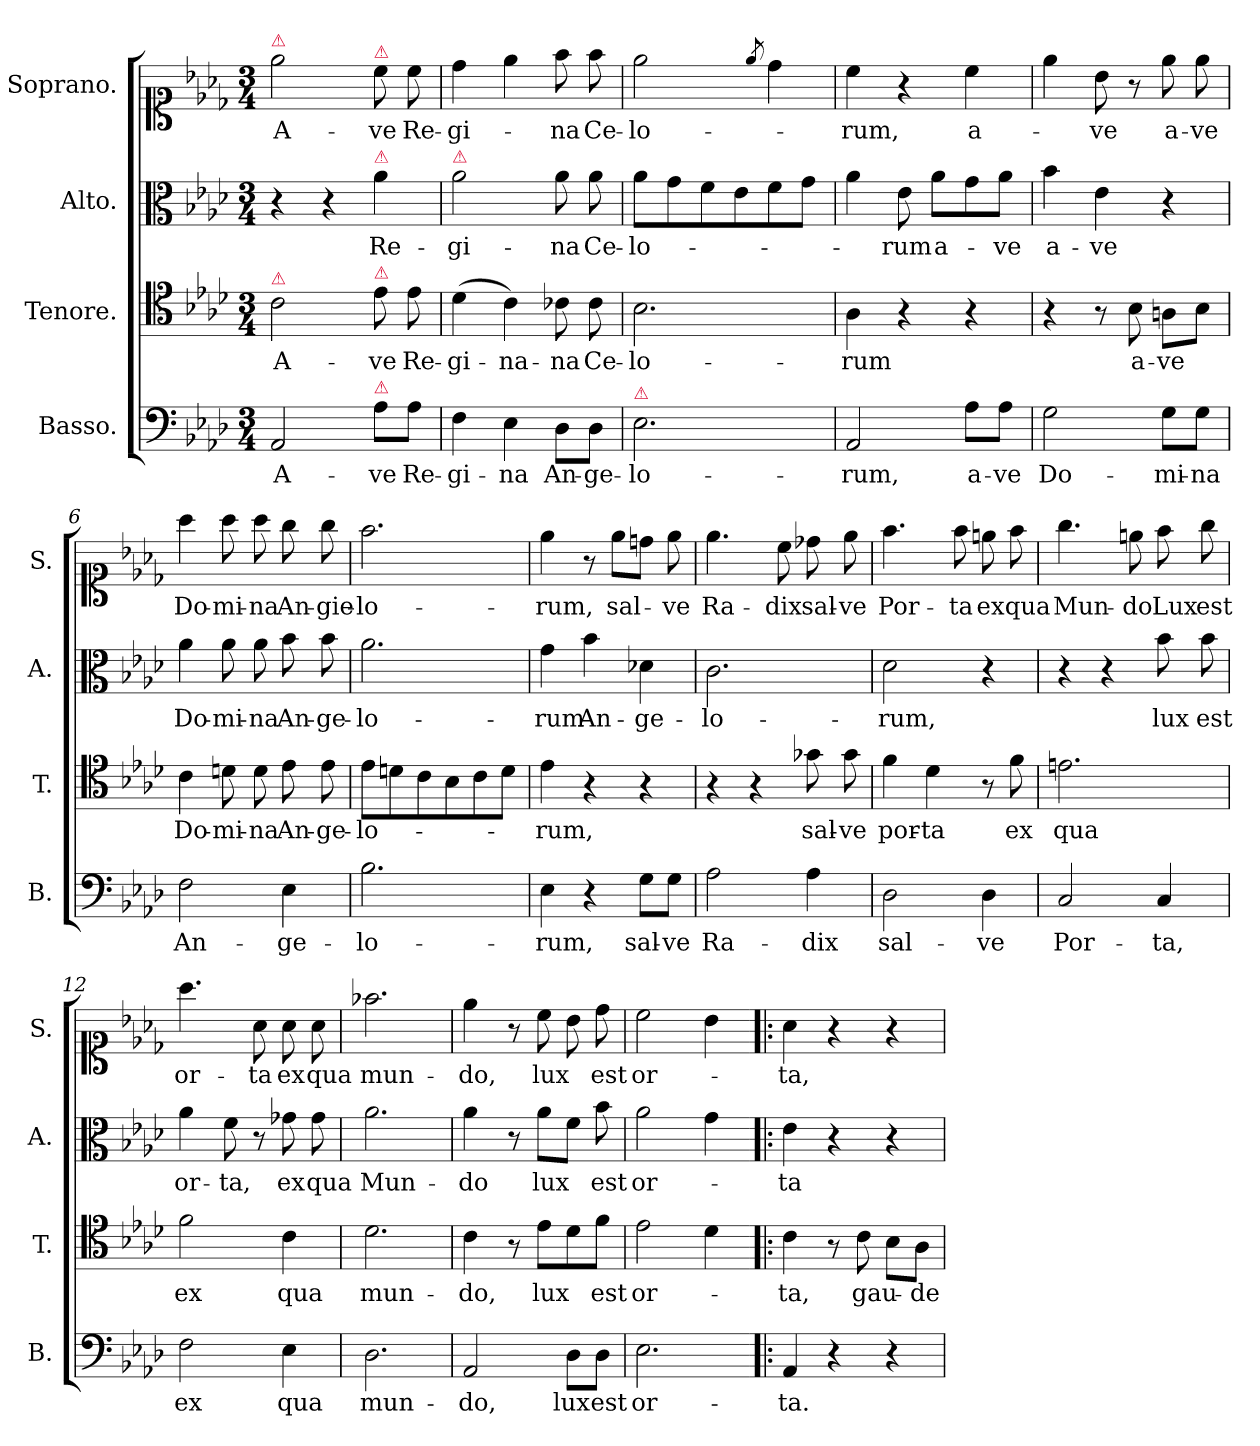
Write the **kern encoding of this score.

**kern	**text	**kern	**text	**kern	**text	**kern	**text
*part4	*part4	*part3	*part3	*part2	*part2	*part1	*part1
*staff4	*staff4	*staff3	*staff3	*staff2	*staff2	*staff1	*staff1
*I"Basso.	*	*I"Tenore.	*	*I"Alto.	*	*I"Soprano.	*
*I'B.	*	*I'T.	*	*I'A.	*	*I'S.	*
*clefF4	*	*clefC4	*	*clefC3	*	*clefC1	*
*k[b-e-a-d-]	*	*k[b-e-a-d-]	*	*k[b-e-a-d-]	*	*k[b-e-a-d-]	*
*A-:	*	*A-:	*	*A-:	*	*A-:	*
*M3/4	*	*M3/4	*	*M3/4	*	*M3/4	*
=1	=1	=1	=1	=1	=1	=1	=1
!	!	!	!	!	!	!LO:TX:a:color=crimson:t=⚠	!
!	!	!LO:TX:a:color=crimson:t=⚠	!	!	!	!	!
2AA-/	A-	2c\	A-	4r	.	2ee-\	A-
.	.	.	.	4r	.	.	.
!	!	!	!	!	!	!LO:TX:a:color=crimson:t=⚠	!
!	!	!	!	!LO:TX:a:color=crimson:t=⚠	!	!	!
!	!	!LO:TX:a:color=crimson:t=⚠	!	!	!	!	!
!LO:TX:a:color=crimson:t=⚠	!	!	!	!	!	!	!
8A-\L	-ve	8e-\	-ve	4a-\	Re-	8cc\	-ve
8A-\J	Re-	8e-\	Re-	.	.	8cc\	Re-
=2	=2	=2	=2	=2	=2	=2	=2
!	!	!	!	!LO:TX:a:color=crimson:t=⚠	!	!	!
4F\	-gi-	(4d-\	-gi-	2a-\	-gi-	4dd-\	-gi-
4E-\	-na	4c\)	-na-	.	.	4ee-\	.
8D-\L	An-	8c-X\	-na	8a-\	-na	8ff\	-na
8D-\J	-ge-	8c-\	Ce-	8a-\	Ce-	8ff\	Ce-
=3	=3	=3	=3	=3	=3	=3	=3
!LO:TX:a:color=crimson:t=⚠	!	!	!	!	!	!	!
2.E-\	-lo-	2.B-\	-lo-	8a-\L	-lo-	2ee-\	-lo-
.	.	.	.	8g\	.	.	.
.	.	.	.	8f\	.	.	.
.	.	.	.	8e-\	.	.	.
.	.	.	.	.	.	8qee-/	.
.	.	.	.	8f\	.	4dd-\	.
.	.	.	.	8g\J	.	.	.
=4	=4	=4	=4	=4	=4	=4	=4
2AA-/	-rum,	4A-\	-rum	4a-\	.	4cc\	-rum,
.	.	4r	.	8e-\	-rum	4r	.
.	.	.	.	8a-\L	a-	.	.
8A-\L	a-	4r	.	8g\	.	4cc\	a-
8A-\J	-ve	.	.	8a-\J	-ve	.	.
=5	=5	=5	=5	=5	=5	=5	=5
2G\	Do-	4r	.	4b-\	a-	4ee-\	.
.	.	8r	.	4e-\	-ve	8b-\	-ve
.	.	8B-\	a-	.	.	8r	.
8G\L	-mi-	8An\L	-ve	4r	.	8ee-\	a-
8G\J	-na	8B-\J	.	.	.	8ee-\	-ve
=6	=6	=6	=6	=6	=6	=6	=6
2F\	An-	4c\	Do-	4a-\	Do-	4aa-\	Do-
.	.	8dn\	-mi-	8a-\	-mi-	8aa-\	-mi-
.	.	8d\	-na	8a-\	-na	8aa-\	-na
4E-\	-ge-	8e-\	An-	8b-\	An-	8gg\	An-
.	.	8e-\	-ge-	8b-\	-ge-	8gg\	-gie-
=7	=7	=7	=7	=7	=7	=7	=7
2.B-\	-lo-	8e-\L	-lo-	2.a-\	-lo-	2.ff\	-lo-
.	.	8dn\	.	.	.	.	.
.	.	8c\	.	.	.	.	.
.	.	8B-\	.	.	.	.	.
.	.	8c\	.	.	.	.	.
.	.	8d\J	.	.	.	.	.
=8	=8	=8	=8	=8	=8	=8	=8
4E-\	-rum,	4e-\	-rum,	4g\	-rum	4ee-\	-rum,
4r	.	4r	.	4b-\	An-	8r	.
.	.	.	.	.	.	8ee-\L	sal-
8G\L	sal-	4r	.	4d-X\	-ge-	8ddn\J	.
8G\J	-ve	.	.	.	.	8ee-\	-ve
=9	=9	=9	=9	=9	=9	=9	=9
2A-\	Ra-	4r	.	2.c\	-lo-	4.ee-\	Ra-
.	.	4r	.	.	.	.	.
.	.	.	.	.	.	8cc\	-dix
4A-\	-dix	8g-X\	sal-	.	.	8dd-X\	sal-
.	.	8g-\	-ve	.	.	8ee-\	-ve
=10	=10	=10	=10	=10	=10	=10	=10
2D-\	sal-	4f\	por-	2d-\	-rum,	4.ff\	Por-
.	.	4d-\	-ta	.	.	.	.
.	.	.	.	.	.	8ff\	-ta
4D-\	-ve	8r	.	4r	.	8een\	ex
.	.	8f\	ex	.	.	8ff\	qua
=11	=11	=11	=11	=11	=11	=11	=11
2C/	Por-	2.en\	qua	4r	.	4.gg\	Mun-
.	.	.	.	4r	.	.	.
.	.	.	.	.	.	8een\	-do
4C/	-ta,	.	.	8b-\	lux	8ff\	Lux
.	.	.	.	8b-\	est	8gg\	est
=12	=12	=12	=12	=12	=12	=12	=12
2F\	ex	2f\	ex	4a-\	or-	4.aa-\	or-
.	.	.	.	8f\	-ta,	.	.
.	.	.	.	8r	.	8a-\	-ta
4E-\	qua	4c\	qua	8g-X\	ex	8a-\	ex
.	.	.	.	8g-\	qua	8a-\	qua
=13	=13	=13	=13	=13	=13	=13	=13
2.D-\	mun-	2.d-\	mun-	2.a-\	Mun-	2.ff-X\	mun-
=14	=14	=14	=14	=14	=14	=14	=14
2AA-/	-do,	4c\	-do,	4a-\	-do	4ee-\	-do,
.	.	8r	.	8r	.	8r	.
.	.	8e-\L	lux	8a-\L	lux	8cc\	lux
8D-\L	lux	8d-\	.	8f\J	.	8b-\	.
8D-\J	est	8f\J	est	8b-\	est	8dd-\	est
=15	=15	=15	=15	=15	=15	=15	=15
2.E-\	or-	2e-\	or-	2a-\	or-	2cc\	or-
.	.	4d-\	.	4g\	.	4b-\	.
=16!|:	=16!|:	=16!|:	=16!|:	=16!|:	=16!|:	=16!|:	=16!|:
4AA-/	-ta.	4c\	-ta,	4e-\	-ta	4a-\	-ta,
4r	.	8r	.	4r	.	4r	.
.	.	8c\	gau-	.	.	.	.
4r	.	8B-\L	.	4r	.	4r	.
.	.	8A-\J	-de	.	.	.	.
=	=	=	=	=	=	=	=
*-	*-	*-	*-	*-	*-	*-	*-
